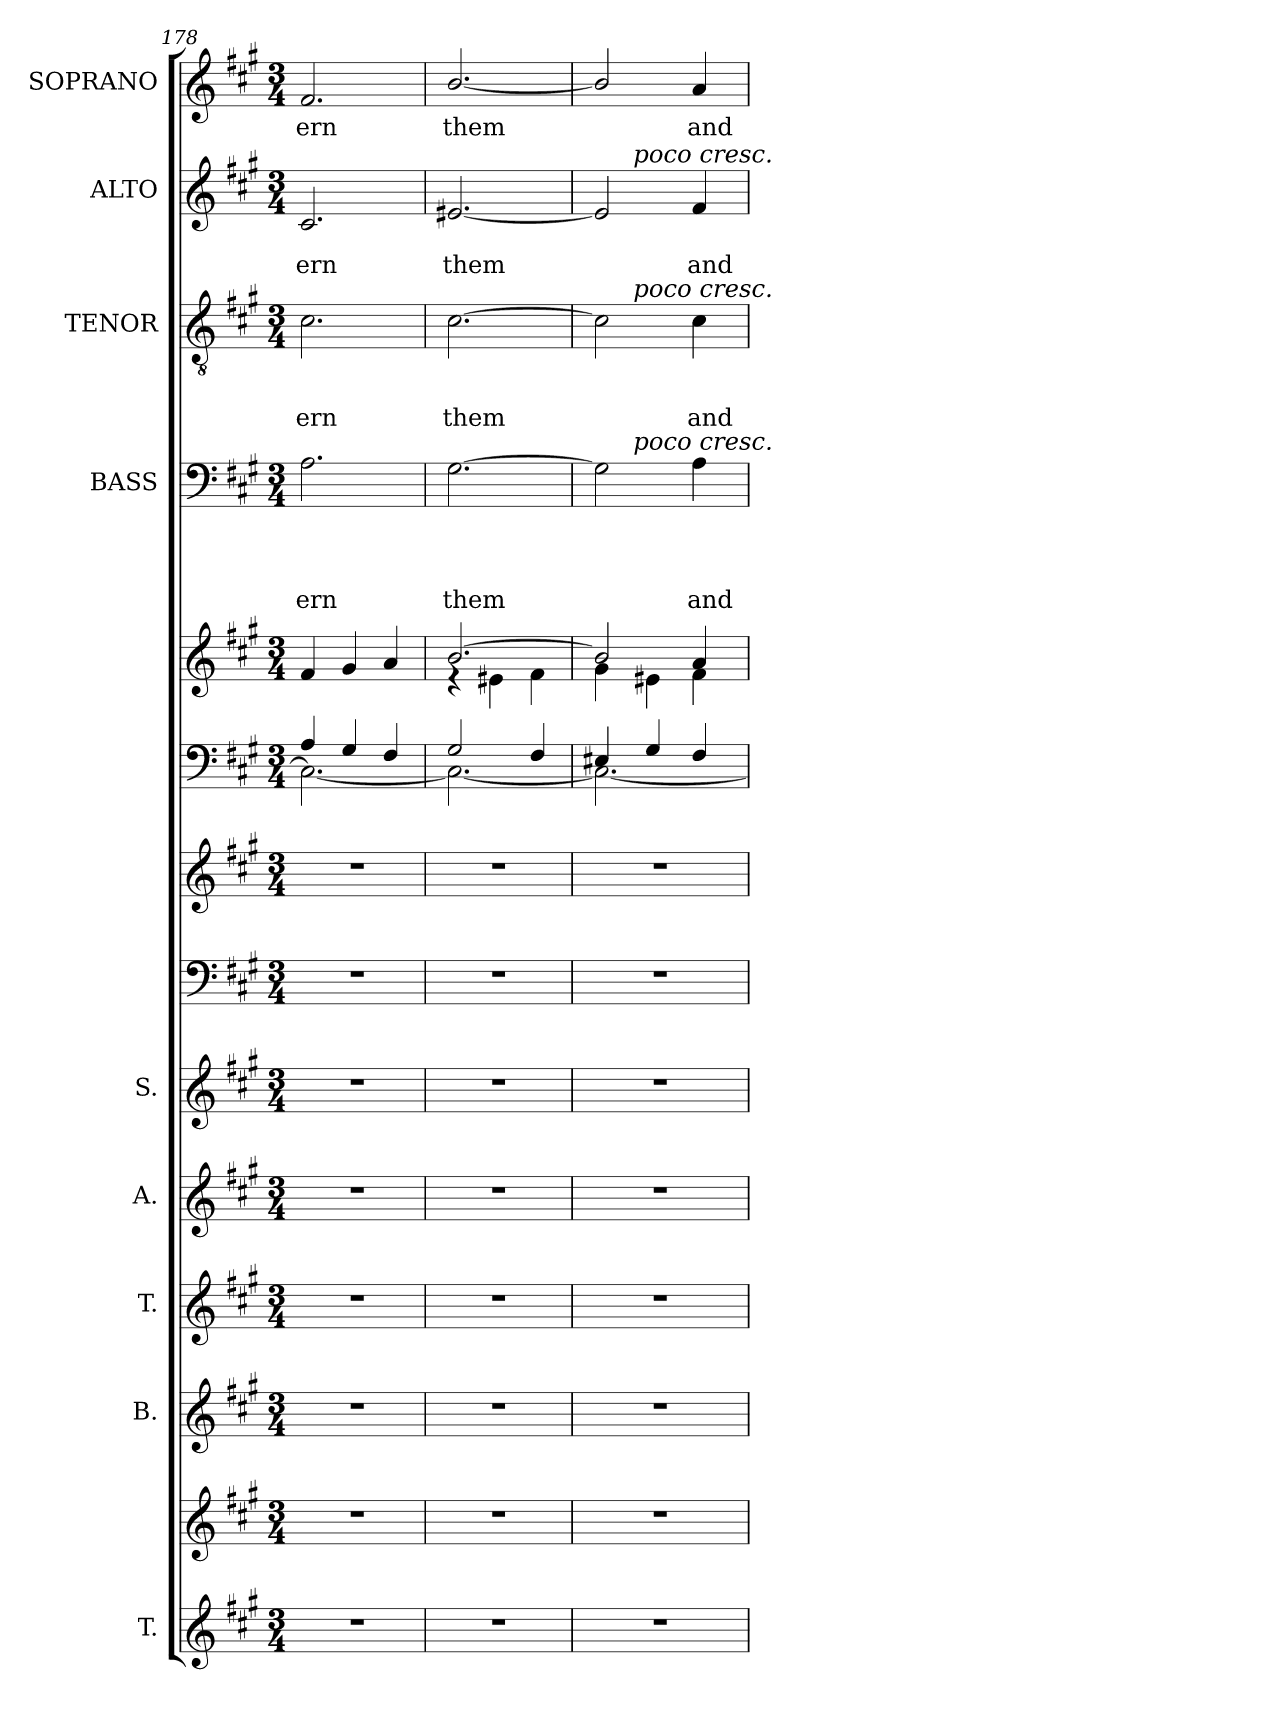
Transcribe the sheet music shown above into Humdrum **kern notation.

**kern	**kern	**kern	**kern	**kern	**kern	**kern	**kern	**kern	**kern	**kern	**text	**text	**text	**text	**kern	**text	**text	**text	**kern	**text	**text	**kern	**text
*part13	*part13	*part12	*part11	*part10	*part9	*part8	*part7	*part6	*part5	*part4	*part4	*part4	*part4	*part4	*part3	*part3	*part3	*part3	*part2	*part2	*part2	*part1	*part1
*staff14	*staff13	*staff12	*staff11	*staff10	*staff9	*staff8	*staff7	*staff6	*staff5	*staff4	*staff4	*staff4	*staff4	*staff4	*staff3	*staff3	*staff3	*staff3	*staff2	*staff2	*staff2	*staff1	*staff1
*I"T.	*	*I"B.	*I"T.	*I"A.	*I"S.	*	*	*	*	*I"BASS	*	*	*	*	*I"TENOR	*	*	*	*I"ALTO	*	*	*I"SOPRANO	*
*	*	*	*	*	*	*	*	*	*	*I'B.	*	*	*	*	*I'T.	*	*	*	*I'A.	*	*	*I'S.	*
*clefG2	*clefG2	*clefG2	*clefG2	*clefG2	*clefG2	*clefF4	*clefG2	*clefF4	*clefG2	*clefF4	*	*	*	*	*clefGv2	*	*	*	*clefG2	*	*	*clefG2	*
*k[f#c#g#]	*k[f#c#g#]	*k[f#c#g#]	*k[f#c#g#]	*k[f#c#g#]	*k[f#c#g#]	*k[f#c#g#]	*k[f#c#g#]	*k[f#c#g#]	*k[f#c#g#]	*k[f#c#g#]	*	*	*	*	*k[f#c#g#]	*	*	*	*k[f#c#g#]	*	*	*k[f#c#g#]	*
*A:	*A:	*A:	*A:	*A:	*A:	*A:	*A:	*A:	*A:	*A:	*	*	*	*	*A:	*	*	*	*A:	*	*	*A:	*
*M3/4	*M3/4	*M3/4	*M3/4	*M3/4	*M3/4	*M3/4	*M3/4	*M3/4	*M3/4	*M3/4	*	*	*	*	*M3/4	*	*	*	*M3/4	*	*	*M3/4	*
=178	=178	=178	=178	=178	=178	=178	=178	=178	=178	=178	=178	=178	=178	=178	=178	=178	=178	=178	=178	=178	=178	=178	=178
*	*	*	*	*	*	*	*	*^	*	*	*	*	*	*	*	*	*	*	*	*	*	*	*
!	!	!	!	!	!	!	!	!	!	!	!	!	!	!	!LO:LY:b	!	!	!	!LO:LY:b	!	!	!LO:LY:b	!	!LO:LY:b
2.r	2.r	2.r	2.r	2.r	2.r	2.r	2.r	4A/	2.C#\_	4f#/	2.A\	.	.	.	-ern	2.c#\	.	.	-ern	2.c#/	.	-ern	2.f#/	-ern
.	.	.	.	.	.	.	.	4G#/	.	4g#/	.	.	.	.	.	.	.	.	.	.	.	.	.	.
.	.	.	.	.	.	.	.	4F#/	.	4a/	.	.	.	.	.	.	.	.	.	.	.	.	.	.
=179	=179	=179	=179	=179	=179	=179	=179	=179	=179	=179	=179	=179	=179	=179	=179	=179	=179	=179	=179	=179	=179	=179	=179	=179
*	*	*	*	*	*	*	*	*	*	*^	*	*	*	*	*	*	*	*	*	*	*	*	*	*
!	!	!	!	!	!	!	!	!	!	!	!	!	!	!	!	!LO:LY:b	!	!	!	!LO:LY:b	!	!	!LO:LY:b	!	!LO:LY:b
2.r	2.r	2.r	2.r	2.r	2.r	2.r	2.r	2G#/	2.C#\_	[>2.b/	4rd	[>2.G#\	.	.	.	them	[>2.c#\	.	.	them	[<2.e#X/	.	them	[<2.b/	them
.	.	.	.	.	.	.	.	.	.	.	4e#X\	.	.	.	.	.	.	.	.	.	.	.	.	.	.
.	.	.	.	.	.	.	.	4F#/	.	.	4f#\	.	.	.	.	.	.	.	.	.	.	.	.	.	.
=180	=180	=180	=180	=180	=180	=180	=180	=180	=180	=180	=180	=180	=180	=180	=180	=180	=180	=180	=180	=180	=180	=180	=180	=180	=180
*	*	*	*	*	*	*	*	*	*	*	*	*^	*	*	*	*	*^	*	*	*	*^	*	*	*	*
2.r	2.r	2.r	2.r	2.r	2.r	2.r	2.r	4E#X/	2.C#\_	2b/]	4g#\	2G#\]	8..ryy	.	.	.	.	2c#\]	8..ryy	.	.	.	2e#/]	8..ryy	.	.	2b/]	.
!	!	!	!	!	!	!	!	!	!	!	!	!	!	!	!	!	!	!	!	!	!	!	!	!LO:TX:a:i:t=poco cresc.	!	!	!	!
!	!	!	!	!	!	!	!	!	!	!	!	!	!	!	!	!	!	!	!LO:TX:a:i:t=poco cresc.	!	!	!	!	!	!	!	!	!
!	!	!	!	!	!	!	!	!	!	!	!	!	!LO:TX:a:i:t=poco cresc.	!	!	!	!	!	!	!	!	!	!	!	!	!	!	!
.	.	.	.	.	.	.	.	.	.	.	.	.	2ryy	.	.	.	.	.	2ryy	.	.	.	.	2ryy	.	.	.	.
.	.	.	.	.	.	.	.	4G#/	.	.	4e#X\	.	.	.	.	.	.	.	.	.	.	.	.	.	.	.	.	.
!	!	!	!	!	!	!	!	!	!	!	!	!	!	!	!	!	!LO:LY:b	!	!	!	!	!LO:LY:b	!	!	!	!LO:LY:b	!	!LO:LY:b
.	.	.	.	.	.	.	.	4F#/	.	4a/	4f#\	4A\	.	.	.	.	and	4c#\	.	.	.	and	4f#/	.	.	and	4a/	and
.	.	.	.	.	.	.	.	.	.	.	.	.	32ryy	.	.	.	.	.	32ryy	.	.	.	.	32ryy	.	.	.	.
*	*	*	*	*	*	*	*	*v	*v	*	*	*v	*v	*	*	*	*	*v	*v	*	*	*	*v	*v	*	*	*	*
*	*	*	*	*	*	*	*	*	*v	*v	*	*	*	*	*	*	*	*	*	*	*	*	*	*
=	=	=	=	=	=	=	=	=	=	=	=	=	=	=	=	=	=	=	=	=	=	=	=
*-	*-	*-	*-	*-	*-	*-	*-	*-	*-	*-	*-	*-	*-	*-	*-	*-	*-	*-	*-	*-	*-	*-	*-
